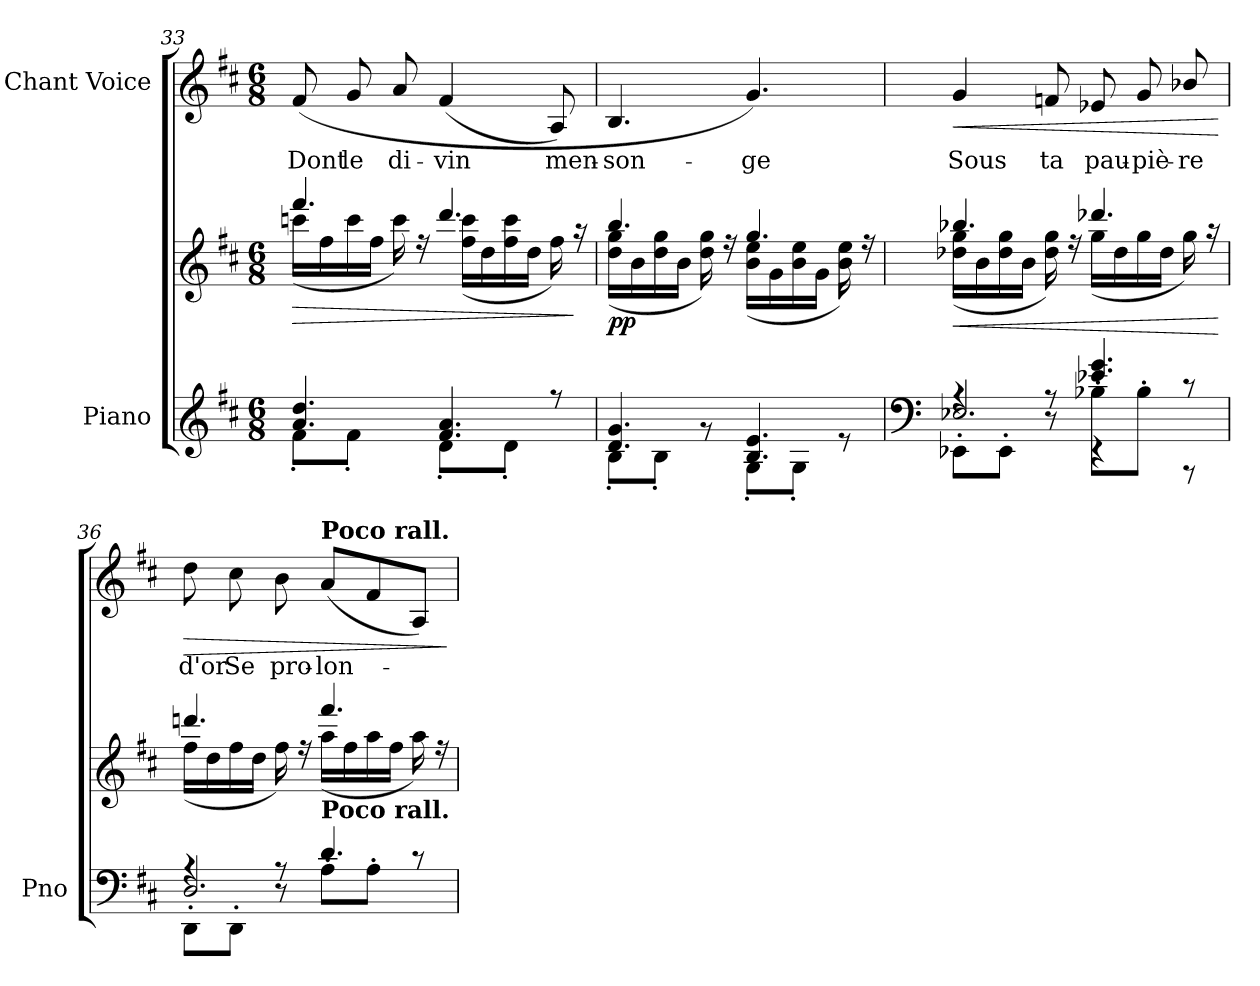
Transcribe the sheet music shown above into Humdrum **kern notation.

**kern	**kern	**dynam	**kern	**text	**dynam
*part2	*part2	*part2	*part1	*part1	*part1
*staff3	*staff2	*staff2/3	*staff1	*staff1	*staff1
*I"Piano	*	*	*I"Chant Voice	*	*
*I'Pno	*	*	*	*	*
!!LO:PB:g=z
*clefG2	*clefG2	*	*clefG2	*	*
*k[f#c#]	*k[f#c#]	*	*k[f#c#]	*	*
*M6/8	*M6/8	*	*M6/8	*	*
=33	=33	=33	=33	=33	=33
*^	*	*	*	*	*
!	!	!	!LO:HP:b	!	!LO:LY:b	!
*	*	*^	*	*	*	*
4.a/ 4.dd/	8f#'\L	4.fff#/	(>16cccn\LL	>	(>8f#/	Dont	.
.	.	.	16ff#\	.	.	.	.
!	!	!	!	!	!	!LO:LY:b	!
.	8f#'\J	.	16ccc\	.	8g/	le	.
.	.	.	16ff#\JJ	.	.	.	.
!	!	!	!	!	!	!LO:LY:b	!
.	8ryy	.	16ccc\)	.	8a/	di-	.
.	.	.	16rff	.	.	.	.
!	!	!	!	!	!	!LO:LY:b	!
4.f#/ 4.a/	8d'\L	4.ddd/	(>16ff#\ 16ccc\LL	.	(<4f#/	-vin	.
.	.	.	16dd\	.	.	.	.
.	8d'\J	.	16ff#\ 16ccc\	.	.	.	.
.	.	.	16dd\JJ	.	.	.	.
!	!	!	!	!	!	!LO:LY:b	!
.	8rff	.	16ff#\)	.	8A/)	men-	.
.	.	.	16raa	]	.	.	.
=34	=34	=34	=34	=34	=34	=34	=34
!	!	!	!	!LO:DY:b	!	!LO:LY:b	!
4.d/ 4.g/	8B'\L	4.bb/	(>16dd\ 16gg\LL	pp	4.B/	-son-	.
.	.	.	16b\	.	.	.	.
.	8B'\J	.	16dd\ 16gg\	.	.	.	.
.	.	.	16b\JJ	.	.	.	.
.	8rg	.	16dd\ 16gg\)	.	.	.	.
.	.	.	16rff	.	.	.	.
!	!	!	!	!	!	!LO:LY:b	!
4.B/ 4.e/	8G'\L	4.gg/	(>16b\ 16ee\LL	.	4.g/)	-ge	.
.	.	.	16g\	.	.	.	.
.	8G'\J	.	16b\ 16ee\	.	.	.	.
.	.	.	16g\JJ	.	.	.	.
.	8re	.	16b\ 16ee\)	.	.	.	.
.	.	.	16rff	.	.	.	.
*v	*v	*	*	*	*	*	*
!!LO:LB:g=z
=35	=35	=35	=35	=35	=35	=35
*clefF4	*	*	*	*	*	*
*^	*	*	*	*	*	*
*	*^	*	*	*	*	*	*
*	*	*^	*	*	*	*	*	*
!	!	!	!	!	!	!LO:HP:b	!	!LO:LY:b	!LO:HP:b
4rA	2.E-X/	8EE-X'\L	8rFyy	4.bb-X/	(>16dd-X\ 16gg\LL	<	4g/	Sous	<
.	.	.	.	.	16b\	.	.	.	.
.	.	8EE-'\J	8rFyy	.	16dd-\ 16gg\	.	.	.	.
.	.	.	.	.	16b\JJ	.	.	.	.
!	!	!	!	!	!	!	!	!LO:LY:b	!
8rCCyy	.	8rA	8r	.	16dd-\ 16gg\)	.	8fn/	ta	.
.	.	.	.	.	16rff	.	.	.	.
!	!	!	!	!	!	!	!	!LO:LY:b	!
4.e-X/ 4.g/	.	8B-X'\L	4rEE	4.ddd-X/	(>16gg\LL	.	8e-X/	pau-	.
.	.	.	.	.	16dd-\	.	.	.	.
!	!	!	!	!	!	!	!	!LO:LY:b	!
.	.	8B-'\J	.	.	16gg\	.	8g/	-piè-	.
.	.	.	.	.	16dd-\JJ	.	.	.	.
!	!	!	!	!	!	!	!	!LO:LY:b	!
.	.	8rAAA	8rc	.	16gg\)	.	8b-X/	-re	.
.	.	.	.	.	16raa	.	.	.	.
*v	*v	*v	*v	*	*	*	*	*	*
*	*v	*v	*	*	*	*
.	.	[	.	.	[
=36	=36	=36	=36	=36	=36
*^	*^	*	*	*	*
*	*^	*	*	*	*	*	*
*	*	*^	*	*	*	*	*	*
!	!	!	!	!	!	!	!	!LO:LY:b	!LO:HP:b
4rA	2.D/	8DD'\L	8rFyy	4.dddn/	(>16ff#\LL	.	8dd\	d'or	>
.	.	.	.	.	16dd\	.	.	.	.
!	!	!	!	!	!	!	!	!LO:LY:b	!
.	.	8DD'\J	8rFyy	.	16ff#\	.	8cc#\	Se	.
.	.	.	.	.	16dd\JJ	.	.	.	.
!	!	!	!	!	!	!	!	!LO:LY:b	!
8rCCyy	.	8rA	8r	.	16ff#\)	.	8b\	pro-	.
.	.	.	.	.	16rff	.	.	.	.
!	!	!	!	!	!	!	!LO:TX:a:B:t=Poco rall.	!	!
!	!	!	!	!LO:TX:b:B:t=Poco rall.	!	!	!	!	!
!	!	!	!	!	!	!	!	!LO:LY:b	!
4.d/	.	8A'\L	4rCCyy	4.fff#/	(>16aa\LL	.	(<8a/L	-lon-	.
.	.	.	.	.	16ff#\	.	.	.	.
.	.	8A'\J	.	.	16aa\	.	8f#/	.	.
.	.	.	.	.	16ff#\JJ	.	.	.	.
.	.	8rAAAyy	8rc	.	16aa\)	.	8A/J)	.	.
.	.	.	.	.	16rff	.	.	.	.
*v	*v	*v	*v	*	*	*	*	*	*
*	*v	*v	*	*	*	*
.	.	.	.	.	]
=	=	=	=	=	=
*-	*-	*-	*-	*-	*-
